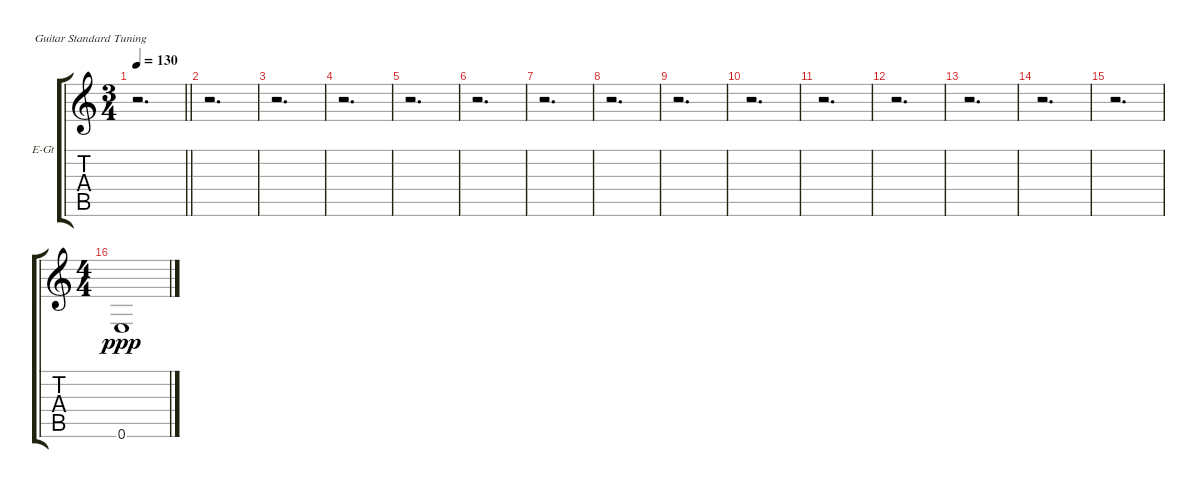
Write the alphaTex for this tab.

\defaultSystemsLayout 4
\bracketExtendMode groupsimilarinstruments
\firstSystemTrackNameOrientation horizontal
\otherSystemsTrackNameOrientation horizontal
\chordDiagramsInScore
\track ("Dirty Rhythm Guitar" "E-Gt") {instrument distortionguitar}
\staff {score tabs}
\tuning (E4 B3 G3 D3 A2 E2)
\ts (3 4)
\tempo 130
\clef g2
\barLineRight lightlight
\ks c
r.2{d dy ppp} |
\scale
0.25 r.2{d} |
\scale
0.25 r.2{d} |
\scale
0.25 r.2{d} |
\scale
0.25 r.2{d} |
\scale
0.25 r.2{d} |
\scale
0.25 r.2{d} |
\scale
0.25 r.2{d} |
\scale
0.25 r.2{d} |
\scale
0.25 r.2{d} |
\scale
0.25 r.2{d} |
\scale
0.25 r.2{d} |
\scale
0.25 r.2{d} |
\scale
0.25 r.2{d} |
\scale
0.25 r.2{d} |
\ts (4 4)
\scale
0.25 0.6.1
